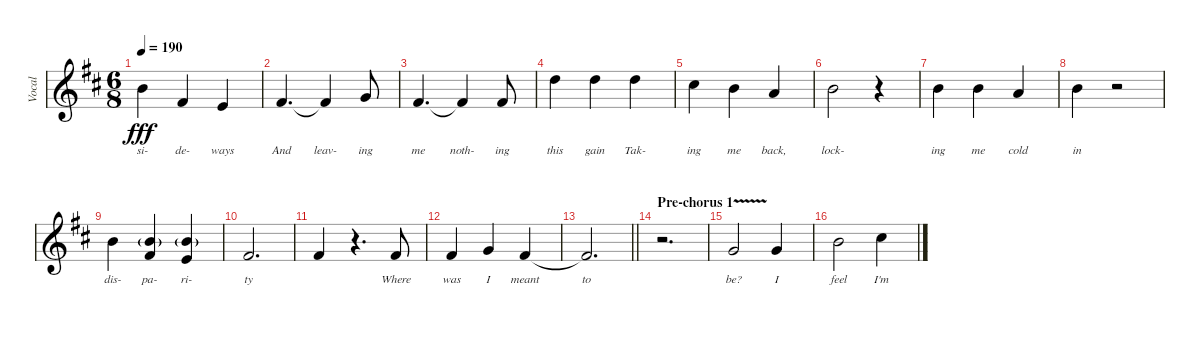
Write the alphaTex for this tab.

\track ("Vocal" "Vocal") {instrument altosax}
\staff {score}
\tuning (Db4 Ab3 E3 B2 Gb2 B1) {hide}
\ts (6 8)
\tempo 190
\clef g2
\ks bminor
15.2.4{lyrics (0 "si-") lyrics (1 "") lyrics (2 "") lyrics (3 "") lyrics (4 "") dy fff} 14.3.4{lyrics (0 "de-") lyrics (1 "") lyrics (2 "") lyrics (3 "") lyrics (4 "")} 12.3.4{lyrics (0 "ways") lyrics (1 "") lyrics (2 "") lyrics (3 "") lyrics (4 "")} |
14.3.4{d lyrics (0 "And") lyrics (1 "") lyrics (2 "") lyrics (3 "") lyrics (4 "")} 14.3{t}.4{lyrics (0 "leav-") lyrics (1 "") lyrics (2 "") lyrics (3 "") lyrics (4 "")} 11.2.8{lyrics (0 "ing") lyrics (1 "") lyrics (2 "") lyrics (3 "") lyrics (4 "")} |
10.2.4{d lyrics (0 "me") lyrics (1 "") lyrics (2 "") lyrics (3 "") lyrics (4 "")} 10.2{t}.4{lyrics (0 "noth-") lyrics (1 "") lyrics (2 "") lyrics (3 "") lyrics (4 "")} 10.2.8{lyrics (0 "ing") lyrics (1 "") lyrics (2 "") lyrics (3 "") lyrics (4 "")} |
13.1.4{lyrics (0 "this") lyrics (1 "") lyrics (2 "") lyrics (3 "") lyrics (4 "")} 13.1.4{lyrics (0 "gain") lyrics (1 "") lyrics (2 "") lyrics (3 "") lyrics (4 "")} 13.1.4{lyrics (0 "Tak-") lyrics (1 "") lyrics (2 "") lyrics (3 "") lyrics (4 "")} |
12.1.4{lyrics (0 "ing") lyrics (1 "") lyrics (2 "") lyrics (3 "") lyrics (4 "")} 10.1.4{lyrics (0 "me") lyrics (1 "") lyrics (2 "") lyrics (3 "") lyrics (4 "")} 8.1.4{lyrics (0 "back,") lyrics (1 "") lyrics (2 "") lyrics (3 "") lyrics (4 "")} |
10.1.2{lyrics (0 "lock-") lyrics (1 "") lyrics (2 "") lyrics (3 "") lyrics (4 "")} r.4 |
10.1.4{lyrics (0 "ing") lyrics (1 "") lyrics (2 "") lyrics (3 "") lyrics (4 "")} 10.1.4{lyrics (0 "me") lyrics (1 "") lyrics (2 "") lyrics (3 "") lyrics (4 "")} 8.1.4{lyrics (0 "cold") lyrics (1 "") lyrics (2 "") lyrics (3 "") lyrics (4 "")} |
10.1.4{lyrics (0 "in") lyrics (1 "") lyrics (2 "") lyrics (3 "") lyrics (4 "")} r.2 |
15.2.4{lyrics (0 "dis-") lyrics (1 "") lyrics (2 "") lyrics (3 "") lyrics (4 "")} (10.1{g} 14.3).4{lyrics (0 "pa-") lyrics (1 "") lyrics (2 "") lyrics (3 "") lyrics (4 "")} (10.1{g} 12.3).4{lyrics (0 "ri-") lyrics (1 "") lyrics (2 "") lyrics (3 "") lyrics (4 "")} |
10.2.2{d lyrics (0 "ty") lyrics (1 "") lyrics (2 "") lyrics (3 "") lyrics (4 "")} |
10.2.4{lyrics (0 "") lyrics (1 "") lyrics (2 "") lyrics (3 "") lyrics (4 "")} r.4{d} 10.2.8{lyrics (0 "Where") lyrics (1 "") lyrics (2 "") lyrics (3 "") lyrics (4 "")} |
10.2.4{lyrics (0 "was") lyrics (1 "") lyrics (2 "") lyrics (3 "") lyrics (4 "")} 11.2.4{lyrics (0 "I") lyrics (1 "") lyrics (2 "") lyrics (3 "") lyrics (4 "")} 10.2.4{lyrics (0 "meant") lyrics (1 "") lyrics (2 "") lyrics (3 "") lyrics (4 "")} |
\barLineRight lightlight
10.2{t}.2{d lyrics (0 "to") lyrics (1 "") lyrics (2 "") lyrics (3 "") lyrics (4 "")} |
\section ("" "Pre-chorus 1")
r.2{d} |
6.1{v}.2{lyrics (0 "be?") lyrics (1 "") lyrics (2 "") lyrics (3 "") lyrics (4 "")} 6.1.4{lyrics (0 "I") lyrics (1 "") lyrics (2 "") lyrics (3 "") lyrics (4 "")} |
10.1.2{lyrics (0 "feel") lyrics (1 "") lyrics (2 "") lyrics (3 "") lyrics (4 "")} 12.1.4{lyrics (0 "I'm") lyrics (1 "") lyrics (2 "") lyrics (3 "") lyrics (4 "")}
